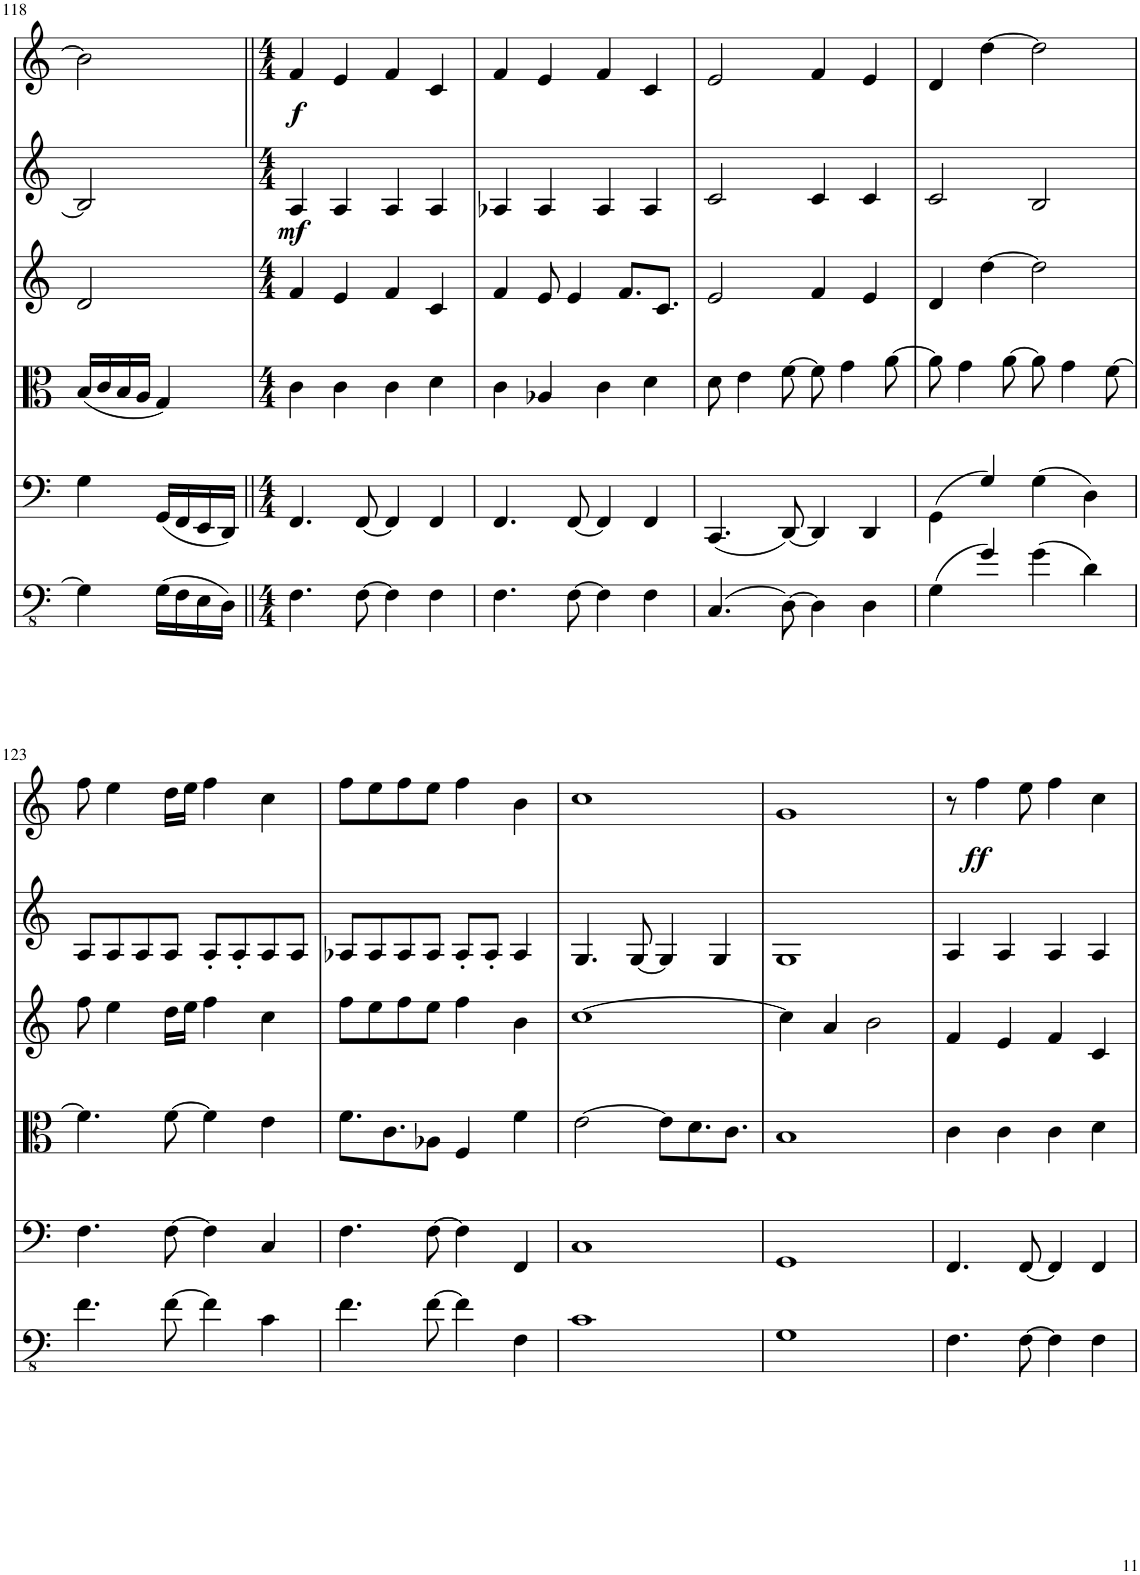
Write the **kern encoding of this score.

**kern	**kern	**kern	**kern	**kern	**dynam	**kern	**dynam	**kern	**dynam
*part7	*part6	*part5	*part4	*part3	*part3	*part2	*part2	*part1	*part1
*staff7	*staff6	*staff5	*staff4	*staff3	*staff3	*staff2	*staff2	*staff1	*staff1
*I"Piano	*I"Piano	*I"Piano	*I"Piano	*I"Piano	*	*I"Piano	*	*I"Piano	*
*	*I'Pno	*	*	*	*	*	*	*I'Pno	*
!!LO:PB:g=z
*clefFv4	*clefF4	*clefC3	*clefG2	*clefG2	*	*clefG2	*	*clefG2	*
*k[]	*k[]	*k[]	*k[]	*k[]	*	*k[]	*	*k[]	*
*M2/4	*M2/4	*M2/4	*M2/4	*M2/4	*	*M2/4	*	*M2/4	*
=118	=118	=118	=118	=118	=118	=118	=118	=118	=118
4GG\]	4G\	(16B/LL	2d/	2B/]	.	2b\]	.	2B]	.
.	.	16c/	.	.	.	.	.	.	.
.	.	16B/	.	.	.	.	.	.	.
.	.	16A/JJ	.	.	.	.	.	.	.
(16GG\LL	(16GG/LL	4G/)	.	.	.	.	.	.	.
16FF\	16FF/	.	.	.	.	.	.	.	.
16EE\	16EE/	.	.	.	.	.	.	.	.
16DD\JJ)	16DD/JJ)	.	.	.	.	.	.	.	.
=119	=119	=119	=119	=119	=119	=119	=119	=119	=119
*M4/4	*M4/4	*M4/4	*M4/4	*M4/4	*	*M4/4	*	*M4/4	*
!	!	!	!	!	!LO:DY:b	!	!LO:DY:b	!	!LO:DY:b
4.FF\	4.FF/	4c\	4f/	4A/	mf	4f/	f	4A	mf
.	.	4c\	4e/	4A/	.	4e/	.	4A	.
[8FF\	[8FF/	.	.	.	.	.	.	.	.
4FF\]	4FF/]	4c\	4f/	4A/	.	4f/	.	4A	.
4FF\	4FF/	4d\	4c/	4A/	.	4c/	.	4A	.
=120	=120	=120	=120	=120	=120	=120	=120	=120	=120
4.FF\	4.FF/	4c\	4f/	4A-X/	.	4f/	.	4A-X	.
.	.	4A-X/	8e/	4A-/	.	4e/	.	4A-	.
[8FF\	[8FF/	.	4e/	.	.	.	.	.	.
4FF\]	4FF/]	4c\	.	4A-/	.	4f/	.	4A-	.
.	.	.	8.f/L	.	.	.	.	.	.
4FF\	4FF/	4d\	.	4A-/	.	4c/	.	4A-	.
.	.	.	8.c/J	.	.	.	.	.	.
=121	=121	=121	=121	=121	=121	=121	=121	=121	=121
(4.CC/	(4.CC/	8d\	2e/	2c/	.	2e/	.	2c	.
.	.	4e\	.	.	.	.	.	.	.
[8DD\)	[8DD/)	[8f\	.	.	.	.	.	.	.
4DD\]	4DD/]	8f\]	4f/	4c/	.	4f/	.	4c	.
.	.	4g\	.	.	.	.	.	.	.
4DD\	4DD/	.	4e/	4c/	.	4e/	.	4c	.
.	.	[8a\	.	.	.	.	.	.	.
=122	=122	=122	=122	=122	=122	=122	=122	=122	=122
(4GG\	(4GG\	8a\]	4d/	2c/	.	4d/	.	2c	.
.	.	4g\	.	.	.	.	.	.	.
4G/)	4G/)	.	[4dd\	.	.	[4dd\	.	.	.
.	.	[8a\	.	.	.	.	.	.	.
(4G\	(4G\	8a\]	2dd\]	2B/	.	2dd\]	.	2B	.
.	.	4g\	.	.	.	.	.	.	.
4D\)	4D\)	.	.	.	.	.	.	.	.
.	.	[8f\	.	.	.	.	.	.	.
!!LO:LB:g=z
=123	=123	=123	=123	=123	=123	=123	=123	=123	=123
4.F\	4.F\	4.f\]	8ff\	8A/L	.	8ff\	.	8A/L	.
.	.	.	4ee\	8A/	.	4ee\	.	8A/J	.
.	.	.	.	8A/	.	.	.	8A/L	.
[8F\	[8F\	[8f\	16dd\LL	8A/J	.	16dd\LL	.	8A/J	.
.	.	.	16ee\JJ	.	.	16ee\JJ	.	.	.
4F\]	4F\]	4f\]	4ff\	8A'/L	.	4ff\	.	8A'/L	.
.	.	.	.	8A'/	.	.	.	8A'/J	.
4C\	4C/	4e\	4cc\	8A/	.	4cc\	.	8A/L	.
.	.	.	.	8A/J	.	.	.	8A/J	.
=124	=124	=124	=124	=124	=124	=124	=124	=124	=124
4.F\	4.F\	8.f\L	8ff\L	8A-X/L	.	8ff\L	.	8A-X/L	.
.	.	.	8ee\	8A-/	.	8ee\	.	8A-/J	.
.	.	8.c\	.	.	.	.	.	.	.
.	.	.	8ff\	8A-/	.	8ff\	.	8A-/L	.
[8F\	[8F\	8A-X\J	8ee\J	8A-/J	.	8ee\J	.	8A-/J	.
4F\]	4F\]	4F/	4ff\	8A-'/L	.	4ff\	.	8A-'/L	.
.	.	.	.	8A-'/J	.	.	.	8A-'/J	.
4FF\	4FF/	4f\	4b\	4A-/	.	4b\	.	4A-	.
=125	=125	=125	=125	=125	=125	=125	=125	=125	=125
1C	1C	[2e\	[1cc	4.G/	.	1cc	.	4.G	.
.	.	.	.	[8G/	.	.	.	[8G	.
.	.	8e\L]	.	4G/]	.	.	.	4G]	.
.	.	8.d\	.	.	.	.	.	.	.
.	.	.	.	4G/	.	.	.	4G	.
.	.	8.c\J	.	.	.	.	.	.	.
=126	=126	=126	=126	=126	=126	=126	=126	=126	=126
1GG	1GG	1B	4cc\]	1G	.	1g	.	1G	.
.	.	.	4a/	.	.	.	.	.	.
.	.	.	2b\	.	.	.	.	.	.
=127	=127	=127	=127	=127	=127	=127	=127	=127	=127
4.FF\	4.FF/	4c\	4f/	4A/	.	8r	.	4A	.
!	!	!	!	!	!	!	!LO:DY:b	!	!
.	.	.	.	.	.	4ff\	ff	.	.
.	.	4c\	4e/	4A/	.	.	.	4A	.
[8FF\	[8FF/	.	.	.	.	8ee\	.	.	.
4FF\]	4FF/]	4c\	4f/	4A/	.	4ff\	.	4A	.
4FF\	4FF/	4d\	4c/	4A/	.	4cc\	.	4A	.
=	=	=	=	=	=	=	=	=	=
*-	*-	*-	*-	*-	*-	*-	*-	*-	*-
